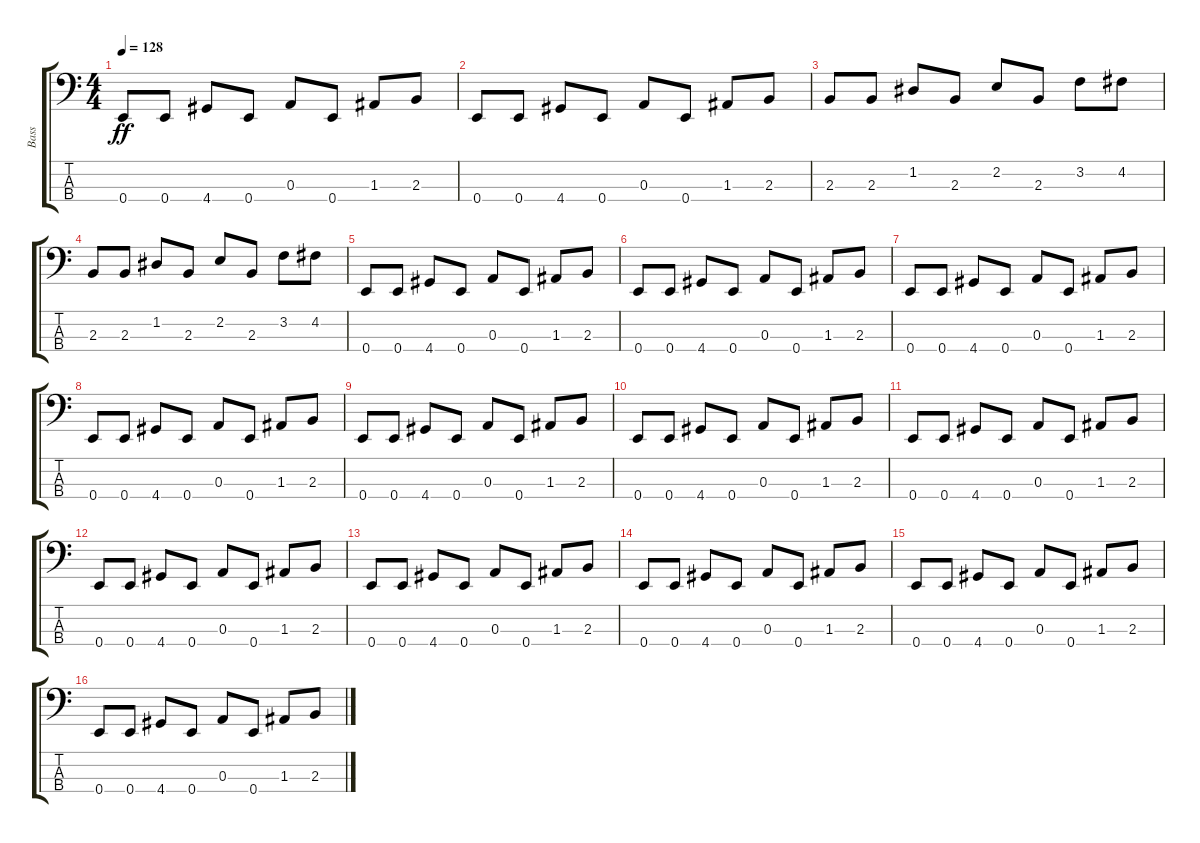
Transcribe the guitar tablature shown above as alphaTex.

\track ("Bass" "Bass") {instrument electricbassfinger}
\staff {score tabs}
\tuning (G2 D2 A1 E1) {hide}
\ts (4 4)
\tempo 128
\clef f4
\ks c
0.4.8{dy ff} 0.4.8 4.4.8 0.4.8 0.3.8 0.4.8 1.3.8 2.3.8 |
0.4.8 0.4.8 4.4.8 0.4.8 0.3.8 0.4.8 1.3.8 2.3.8 |
2.3.8 2.3.8 1.2.8 2.3.8 2.2.8 2.3.8 3.2.8 4.2.8 |
2.3.8 2.3.8 1.2.8 2.3.8 2.2.8 2.3.8 3.2.8 4.2.8 |
0.4.8 0.4.8 4.4.8 0.4.8 0.3.8 0.4.8 1.3.8 2.3.8 |
0.4.8 0.4.8 4.4.8 0.4.8 0.3.8 0.4.8 1.3.8 2.3.8 |
0.4.8 0.4.8 4.4.8 0.4.8 0.3.8 0.4.8 1.3.8 2.3.8 |
0.4.8 0.4.8 4.4.8 0.4.8 0.3.8 0.4.8 1.3.8 2.3.8 |
0.4.8 0.4.8 4.4.8 0.4.8 0.3.8 0.4.8 1.3.8 2.3.8 |
0.4.8 0.4.8 4.4.8 0.4.8 0.3.8 0.4.8 1.3.8 2.3.8 |
0.4.8 0.4.8 4.4.8 0.4.8 0.3.8 0.4.8 1.3.8 2.3.8 |
0.4.8 0.4.8 4.4.8 0.4.8 0.3.8 0.4.8 1.3.8 2.3.8 |
0.4.8 0.4.8 4.4.8 0.4.8 0.3.8 0.4.8 1.3.8 2.3.8 |
0.4.8 0.4.8 4.4.8 0.4.8 0.3.8 0.4.8 1.3.8 2.3.8 |
0.4.8 0.4.8 4.4.8 0.4.8 0.3.8 0.4.8 1.3.8 2.3.8 |
0.4.8 0.4.8 4.4.8 0.4.8 0.3.8 0.4.8 1.3.8 2.3.8
